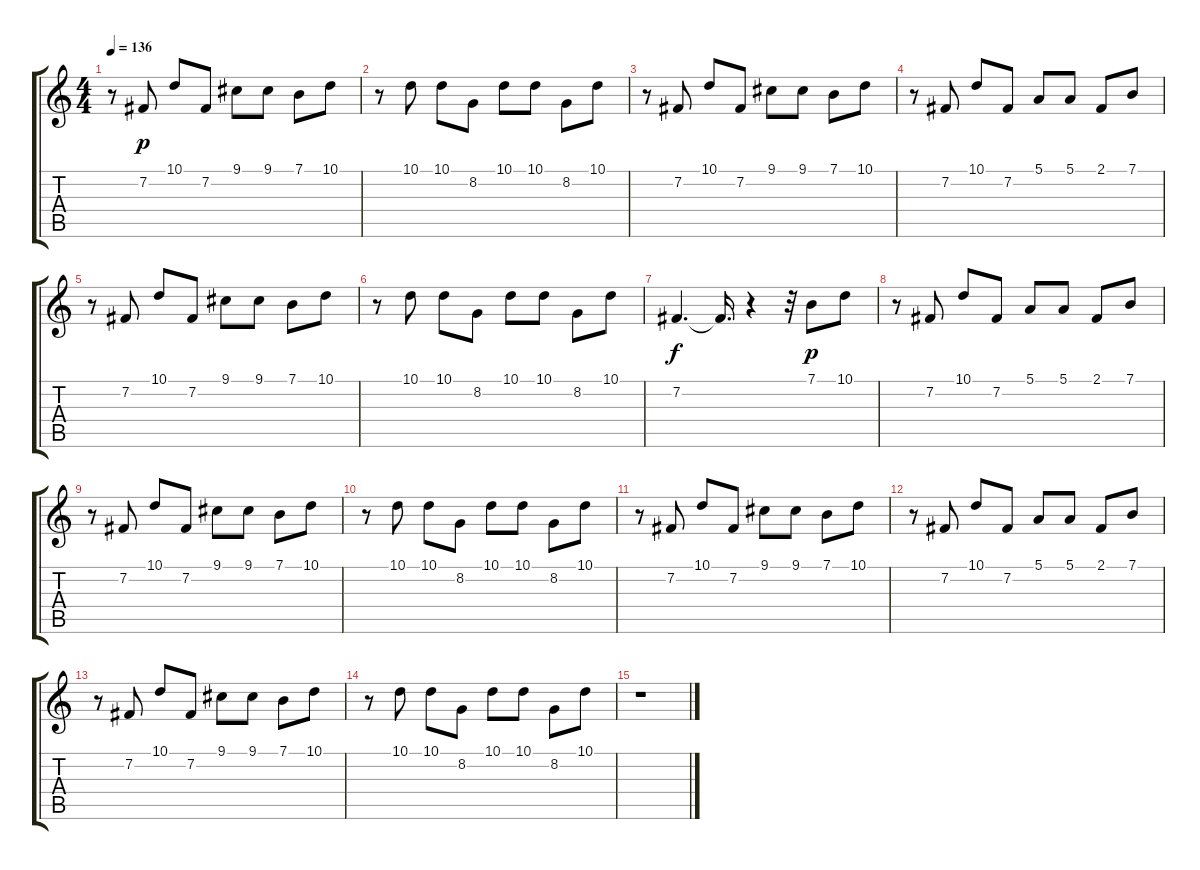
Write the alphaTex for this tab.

\track "" {instrument pad1newage}
\staff {score tabs}
\tuning (E4 B3 G3 D3 A2 E2) {hide}
\ts (4 4)
\tempo 136
\clef g2
\ks c
r.8{dy p} 7.2.8 10.1.8 7.2.8 9.1.8 9.1.8 7.1.8 10.1.8 |
r.8 10.1.8 10.1.8 8.2.8 10.1.8 10.1.8 8.2.8 10.1.8 |
r.8 7.2.8 10.1.8 7.2.8 9.1.8 9.1.8 7.1.8 10.1.8 |
r.8 7.2.8 10.1.8 7.2.8 5.1.8 5.1.8 2.1.8 7.1.8 |
r.8 7.2.8 10.1.8 7.2.8 9.1.8 9.1.8 7.1.8 10.1.8 |
r.8 10.1.8 10.1.8 8.2.8 10.1.8 10.1.8 8.2.8 10.1.8 |
7.2.4{d dy f} 7.2{t}.16{d} r.4 r.32 7.1.8{dy p} 10.1.8 |
r.8 7.2.8 10.1.8 7.2.8 5.1.8 5.1.8 2.1.8 7.1.8 |
r.8 7.2.8 10.1.8 7.2.8 9.1.8 9.1.8 7.1.8 10.1.8 |
r.8 10.1.8 10.1.8 8.2.8 10.1.8 10.1.8 8.2.8 10.1.8 |
r.8 7.2.8 10.1.8 7.2.8 9.1.8 9.1.8 7.1.8 10.1.8 |
r.8 7.2.8 10.1.8 7.2.8 5.1.8 5.1.8 2.1.8 7.1.8 |
r.8 7.2.8 10.1.8 7.2.8 9.1.8 9.1.8 7.1.8 10.1.8 |
r.8 10.1.8 10.1.8 8.2.8 10.1.8 10.1.8 8.2.8 10.1.8 |
r.1
